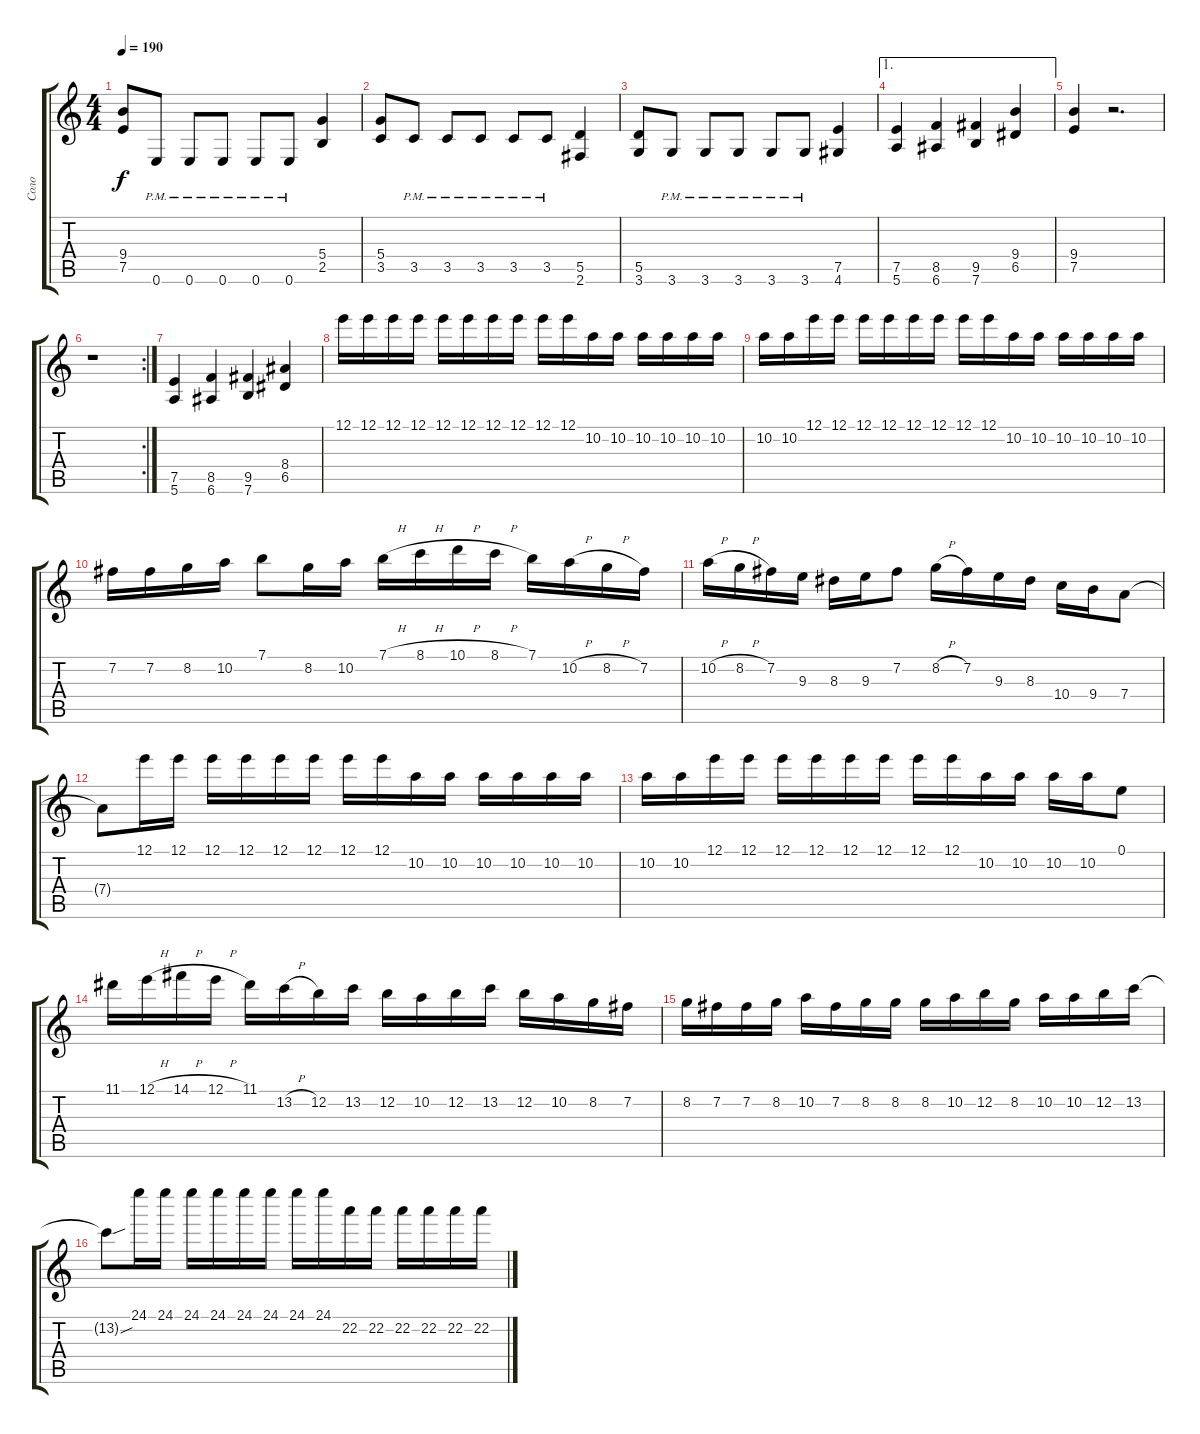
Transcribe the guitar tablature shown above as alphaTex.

\track ("Соло" "Соло") {instrument distortionguitar}
\staff {score tabs}
\tuning (E4 B3 G3 D3 A2 E2) {hide}
\ts (4 4)
\tempo 190
\clef g2
\ks c
(9.4 7.5).8{dy f} 0.6{pm}.8 0.6{pm}.8 0.6{pm}.8 0.6{pm}.8 0.6{pm}.8 (5.4 2.5).4 |
(5.4 3.5).8 3.5{pm}.8 3.5{pm}.8 3.5{pm}.8 3.5{pm}.8 3.5{pm}.8 (5.5 2.6).4 |
(5.5 3.6).8 3.6{pm}.8 3.6{pm}.8 3.6{pm}.8 3.6{pm}.8 3.6{pm}.8 (7.5 4.6).4 |
\ae 1
(7.5 5.6).4 (8.5 6.6).4 (9.5 7.6).4 (9.4 6.5).4 |
(9.4 7.5).4 r.2{d} |
\rc 2
r.1 |
(7.5 5.6).4 (8.5 6.6).4 (9.5 7.6).4 (8.4 6.5).4 |
12.1.16 12.1.16 12.1.16 12.1.16 12.1.16 12.1.16 12.1.16 12.1.16 12.1.16 12.1.16 10.2.16 10.2.16 10.2.16 10.2.16 10.2.16 10.2.16 |
10.2.16 10.2.16 12.1.16 12.1.16 12.1.16 12.1.16 12.1.16 12.1.16 12.1.16 12.1.16 10.2.16 10.2.16 10.2.16 10.2.16 10.2.16 10.2.16 |
7.2.16 7.2.16 8.2.16 10.2.16 7.1.8 8.2.16 10.2.16 7.1{h}.16 8.1{h}.16 10.1{h}.16 8.1{h}.16 7.1.16 10.2{h}.16 8.2{h}.16 7.2.16 |
10.2{h}.16 8.2{h}.16 7.2.16 9.3.16 8.3.16 9.3.16 7.2.8 8.2{h}.16 7.2.16 9.3.16 8.3.16 10.4.16 9.4.16 7.4.8 |
7.4{t}.8 12.1.16 12.1.16 12.1.16 12.1.16 12.1.16 12.1.16 12.1.16 12.1.16 10.2.16 10.2.16 10.2.16 10.2.16 10.2.16 10.2.16 |
10.2.16 10.2.16 12.1.16 12.1.16 12.1.16 12.1.16 12.1.16 12.1.16 12.1.16 12.1.16 10.2.16 10.2.16 10.2.16 10.2.16 0.1.8 |
11.1.16 12.1{h}.16 14.1{h}.16 12.1{h}.16 11.1.16 13.2{h}.16 12.2.16 13.2.16 12.2.16 10.2.16 12.2.16 13.2.16 12.2.16 10.2.16 8.2.16 7.2.16 |
8.2.16 7.2.16 7.2.16 8.2.16 10.2.16 7.2.16 8.2.16 8.2.16 8.2.16 10.2.16 12.2.16 8.2.16 10.2.16 10.2.16 12.2.16 13.2.16 |
13.2{sou t}.8 24.1.16 24.1.16 24.1.16 24.1.16 24.1.16 24.1.16 24.1.16 24.1.16 22.2.16 22.2.16 22.2.16 22.2.16 22.2.16 22.2.16
